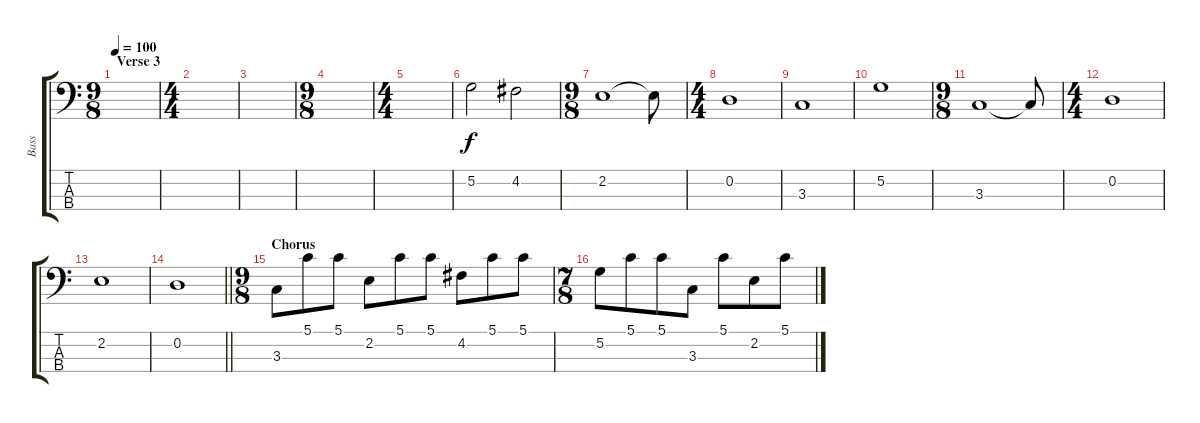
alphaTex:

\track ("Bass" "Bass") {instrument electricbassfinger}
\staff {score tabs}
\tuning (G2 D2 A1 E1) {hide}
\ts (9 8)
\section ("" "Verse 3")
\tempo 100
\clef f4
\ks c
|
\ts (4 4)
|
|
\ts (9 8)
|
\ts (4 4)
|
5.2.2 4.2.2 |
\ts (9 8)
2.2.1 2.2{t}.8 |
\ts (4 4)
0.2.1 |
3.3.1 |
5.2.1 |
\ts (9 8)
3.3.1 3.3{t}.8 |
\ts (4 4)
0.2.1 |
2.2.1 |
\barLineRight lightlight
0.2.1 |
\ts (9 8)
\section ("" "Chorus")
3.3.8 5.1.8 5.1.8 2.2.8 5.1.8 5.1.8 4.2.8 5.1.8 5.1.8 |
\ts (7 8)
5.2.8 5.1.8 5.1.8 3.3.8 5.1.8 2.2.8 5.1.8
